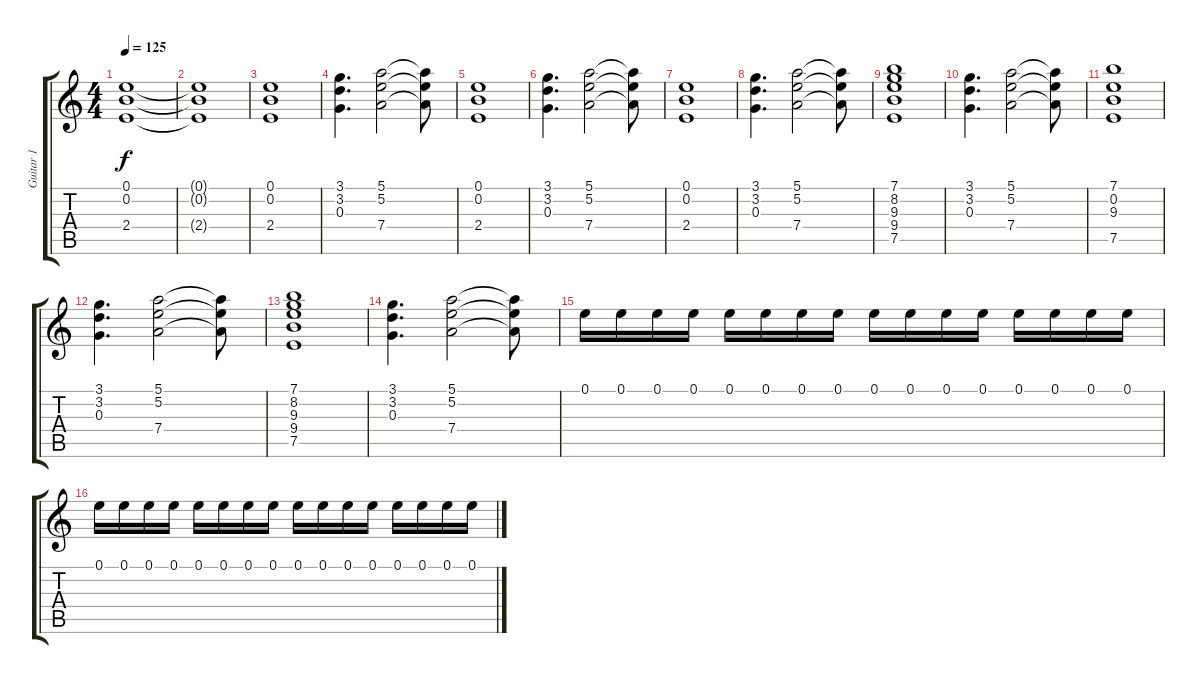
\track ("Guitar 1" "Guitar 1") {instrument overdrivenguitar}
\staff {score tabs}
\tuning (E4 B3 G3 D3 A2 E2) {hide}
\ts (4 4)
\tempo 125
\clef g2
\ks c
(0.1 0.2 2.4).1{dy f instrument overdrivenguitar} |
(0.1{t} 0.2{t} 2.4{t}).1 |
(0.1 0.2 2.4).1 |
(3.1 3.2 0.3).4{d} (5.1 5.2 7.4).2 (5.1{t} 5.2{t} 7.4{t}).8 |
(0.1 0.2 2.4).1 |
(3.1 3.2 0.3).4{d} (5.1 5.2 7.4).2 (5.1{t} 5.2{t} 7.4{t}).8 |
(0.1 0.2 2.4).1 |
(3.1 3.2 0.3).4{d} (5.1 5.2 7.4).2 (5.1{t} 5.2{t} 7.4{t}).8 |
(7.1 8.2 9.3 9.4 7.5).1 |
(3.1 3.2 0.3).4{d} (5.1 5.2 7.4).2 (5.1{t} 5.2{t} 7.4{t}).8 |
(7.1 0.2 9.3 7.5).1 |
(3.1 3.2 0.3).4{d} (5.1 5.2 7.4).2 (5.1{t} 5.2{t} 7.4{t}).8 |
(7.1 8.2 9.3 9.4 7.5).1 |
(3.1 3.2 0.3).4{d} (5.1 5.2 7.4).2 (5.1{t} 5.2{t} 7.4{t}).8 |
0.1.16 0.1.16 0.1.16 0.1.16 0.1.16 0.1.16 0.1.16 0.1.16 0.1.16 0.1.16 0.1.16 0.1.16 0.1.16 0.1.16 0.1.16 0.1.16 |
0.1.16 0.1.16 0.1.16 0.1.16 0.1.16 0.1.16 0.1.16 0.1.16 0.1.16 0.1.16 0.1.16 0.1.16 0.1.16 0.1.16 0.1.16 0.1.16
